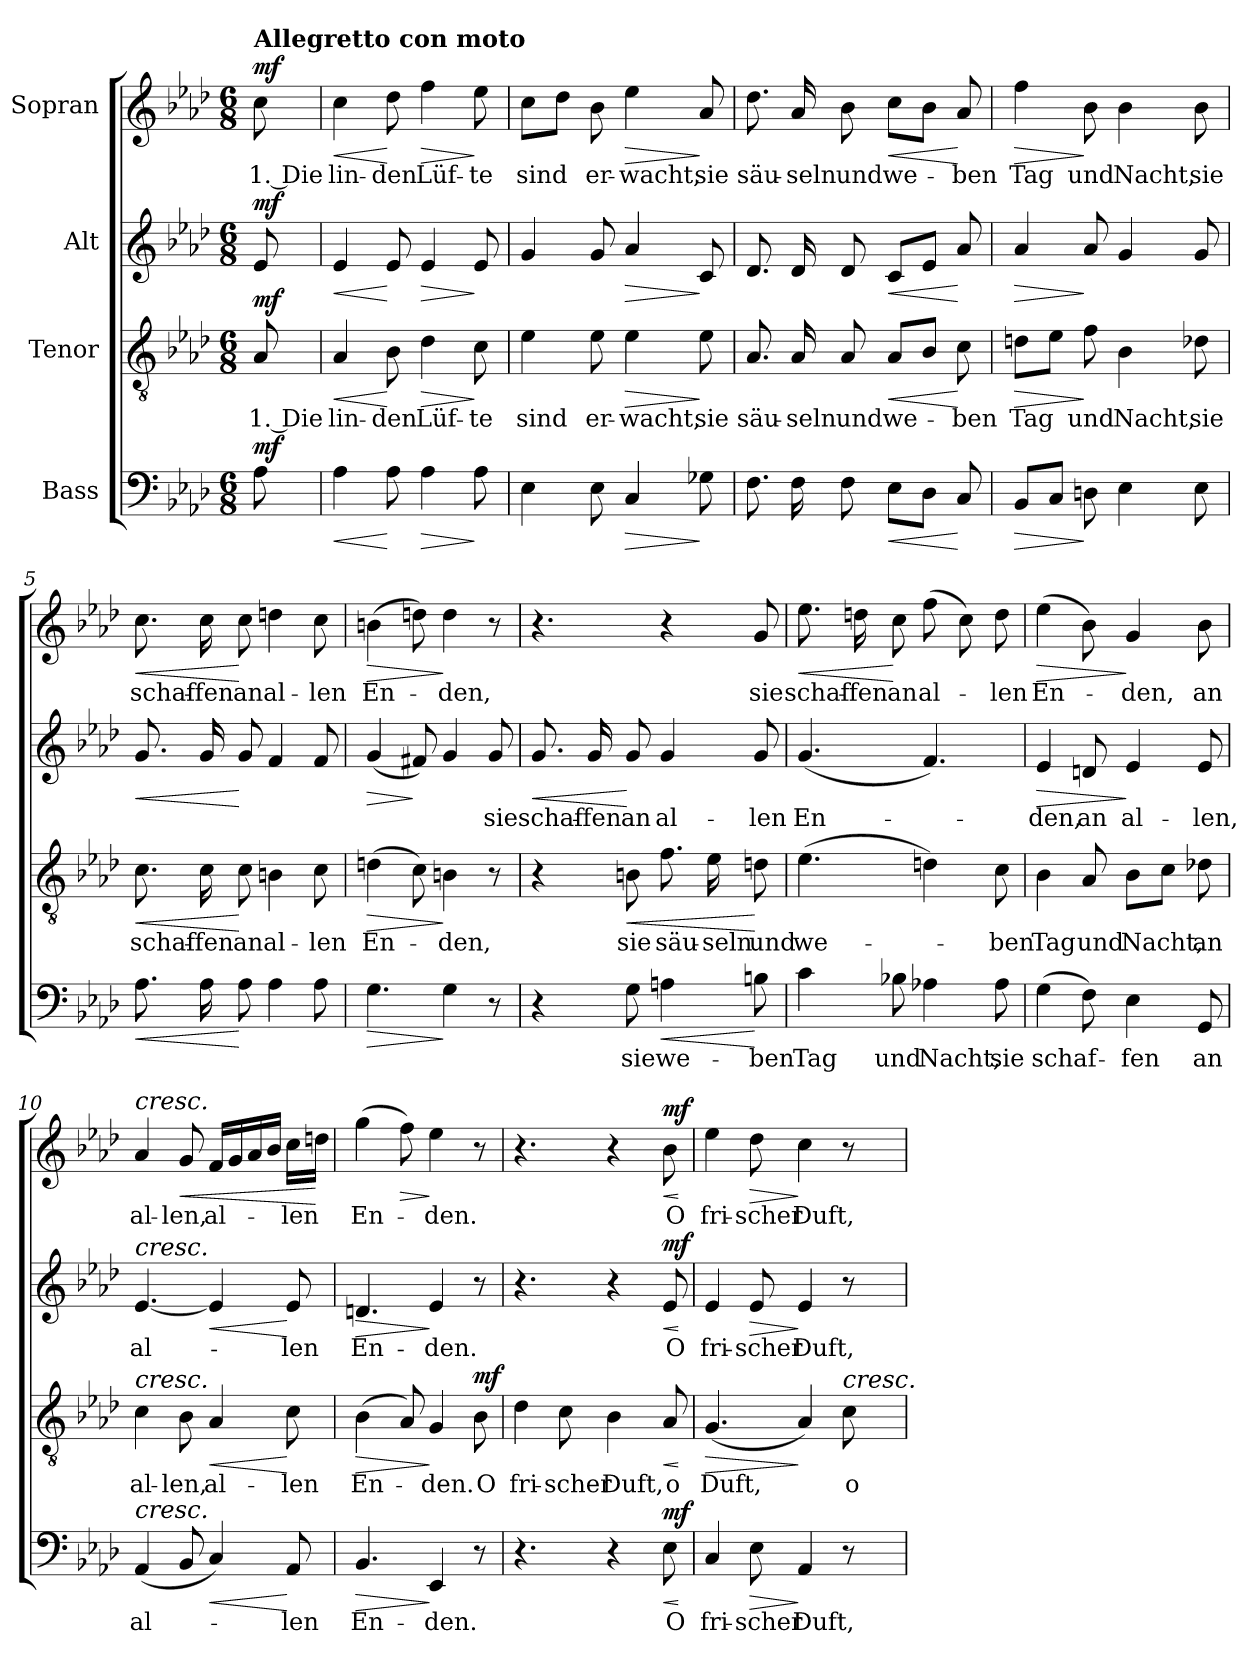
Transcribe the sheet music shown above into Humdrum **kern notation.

**kern	**text	**dynam	**kern	**text	**dynam	**kern	**text	**dynam	**kern	**text	**dynam
*part4	*part4	*part4	*part3	*part3	*part3	*part2	*part2	*part2	*part1	*part1	*part1
*staff4	*staff4	*staff4	*staff3	*staff3	*staff3	*staff2	*staff2	*staff2	*staff1	*staff1	*staff1
*I"Bass	*	*	*I"Tenor	*	*	*I"Alt	*	*	*I"Sopran	*	*
*clefF4	*	*	*clefGv2	*	*	*clefG2	*	*	*clefG2	*	*
*k[b-e-a-d-]	*	*	*k[b-e-a-d-]	*	*	*k[b-e-a-d-]	*	*	*k[b-e-a-d-]	*	*
*M6/8	*	*	*M6/8	*	*	*M6/8	*	*	*M6/8	*	*
=	=	=	=	=	=	=	=	=	=	=	=
!	!	!	!	!	!	!	!	!	!LO:TX:a:B:t=Allegretto con moto	!	!
!	!	!LO:DY:a	!	!LO:LY:b	!LO:DY:a	!	!	!LO:DY:a	!	!LO:LY:b	!LO:DY:a
8A-\	.	mf	8A-/	1. Die	mf	8e-/	.	mf	8cc\	1. Die	mf
=1	=1	=1	=1	=1	=1	=1	=1	=1	=1	=1	=1
!	!	!LO:HP:b	!	!LO:LY:b	!LO:HP:b	!	!	!LO:HP:b	!	!LO:LY:b	!LO:HP:b
4A-\	.	<	4A-/	lin-	<	4e-/	.	<	4cc\	lin-	<
!	!	!	!	!LO:LY:b	!	!	!	!	!	!LO:LY:b	!
8A-\	.	[	8B-\	-den	[	8e-/	.	[	8dd-\	-den	[
!	!	!LO:HP:b	!	!LO:LY:b	!LO:HP:b	!	!	!LO:HP:b	!	!LO:LY:b	!LO:HP:b
4A-\	.	>	4d-\	Lüf-	>	4e-/	.	>	4ff\	Lüf-	>
!	!	!	!	!LO:LY:b	!	!	!	!	!	!LO:LY:b	!
8A-\	.	]	8c\	-te	]	8e-/	.	]	8ee-\	-te	]
=2	=2	=2	=2	=2	=2	=2	=2	=2	=2	=2	=2
!	!	!	!	!LO:LY:b	!	!	!	!	!	!LO:LY:b	!
4E-\	.	.	4e-\	sind	.	4g/	.	.	8cc\L	sind	.
.	.	.	.	.	.	.	.	.	8dd-\J	.	.
!	!	!	!	!LO:LY:b	!	!	!	!	!	!LO:LY:b	!
8E-\	.	.	8e-\	er-	.	8g/	.	.	8b-\	er-	.
!	!	!LO:HP:b	!	!LO:LY:b	!LO:HP:b	!	!	!LO:HP:b	!	!LO:LY:b	!LO:HP:b
4C/	.	>	4e-\	-wacht,	>	4a-/	.	>	4ee-\	-wacht,	>
!	!	!	!	!LO:LY:b	!	!	!	!	!	!LO:LY:b	!
8G-X\	.	]	8e-\	sie	]	8c/	.	]	8a-/	sie	]
=3	=3	=3	=3	=3	=3	=3	=3	=3	=3	=3	=3
!	!	!	!	!LO:LY:b	!	!	!	!	!	!LO:LY:b	!
8.F\	.	.	8.A-/	säu-	.	8.d-/	.	.	8.dd-\	säu-	.
!	!	!	!	!LO:LY:b	!	!	!	!	!	!LO:LY:b	!
16F\	.	.	16A-/	-seln	.	16d-/	.	.	16a-/	-seln	.
!	!	!	!	!LO:LY:b	!	!	!	!	!	!LO:LY:b	!
8F\	.	.	8A-/	und	.	8d-/	.	.	8b-\	und	.
!	!	!LO:HP:b	!	!LO:LY:b	!LO:HP:b	!	!	!LO:HP:b	!	!LO:LY:b	!LO:HP:b
8E-\L	.	<	8A-/L	we-	<	8c/L	.	<	8cc\L	we-	<
8D-\J	.	.	8B-/J	.	.	8e-/J	.	.	8b-\J	.	.
!	!	!	!	!LO:LY:b	!	!	!	!	!	!LO:LY:b	!
8C/	.	[	8c\	-ben	[	8a-/	.	[	8a-/	-ben	[
!!LO:LB:g=z
=4	=4	=4	=4	=4	=4	=4	=4	=4	=4	=4	=4
!	!	!LO:HP:b	!	!LO:LY:b	!LO:HP:b	!	!	!LO:HP:b	!	!LO:LY:b	!LO:HP:b
8BB-/L	.	>	8dn\L	Tag	>	4a-/	.	>	4ff\	Tag	>
8C/J	.	.	8e-\J	.	.	.	.	.	.	.	.
!	!	!	!	!LO:LY:b	!	!	!	!	!	!LO:LY:b	!
8Dn\	.	]	8f\	und	]	8a-/	.	]	8b-\	und	]
!	!	!	!	!LO:LY:b	!	!	!	!	!	!LO:LY:b	!
4E-\	.	.	4B-\	Nacht,	.	4g/	.	.	4b-\	Nacht,	.
!	!	!	!	!LO:LY:b	!	!	!	!	!	!LO:LY:b	!
8E-\	.	.	8d-X\	sie	.	8g/	.	.	8b-\	sie	.
=5	=5	=5	=5	=5	=5	=5	=5	=5	=5	=5	=5
!	!	!LO:HP:b	!	!LO:LY:b	!LO:HP:b	!	!	!LO:HP:b	!	!LO:LY:b	!LO:HP:b
8.A-\	.	<	8.c\	schaf-	<	8.g/	.	<	8.cc\	schaf-	<
!	!	!	!	!LO:LY:b	!	!	!	!	!	!LO:LY:b	!
16A-\	.	.	16c\	-fen	.	16g/	.	.	16cc\	-fen	.
!	!	!	!	!LO:LY:b	!	!	!	!	!	!LO:LY:b	!
8A-\	.	[	8c\	an	[	8g/	.	[	8cc\	an	[
!	!	!	!	!LO:LY:b	!	!	!	!	!	!LO:LY:b	!
4A-\	.	.	4Bn\	al-	.	4f/	.	.	4ddn\	al-	.
!	!	!	!	!LO:LY:b	!	!	!	!	!	!LO:LY:b	!
8A-\	.	.	8c\	-len	.	8f/	.	.	8cc\	-len	.
=6	=6	=6	=6	=6	=6	=6	=6	=6	=6	=6	=6
!	!	!LO:HP:b	!	!LO:LY:b	!LO:HP:b	!	!	!LO:HP:b	!	!LO:LY:b	!LO:HP:b
4.G\	.	>	(4dn\	En-	>	(4g/	.	>	(4bn\	En-	>
.	.	.	8c\)	.	.	8f#X/)	.	]	8ddn\)	.	.
!	!	!	!	!LO:LY:b	!	!	!	!	!	!LO:LY:b	!
4G\	.	]	4Bn\	-den,	]	4g/	.	.	4dd\	-den,	]
!	!	!	!	!	!	!	!LO:LY:b	!	!	!	!
8r	.	.	8r	.	.	8g/	sie	.	8r	.	.
=7	=7	=7	=7	=7	=7	=7	=7	=7	=7	=7	=7
!	!	!	!	!	!	!	!LO:LY:b	!LO:HP:b	!	!	!
4r	.	.	4r	.	.	8.g/	schaf-	<	4.r	.	.
!	!	!	!	!	!	!	!LO:LY:b	!	!	!	!
.	.	.	.	.	.	16g/	-fen	.	.	.	.
!	!LO:LY:b	!	!	!LO:LY:b	!LO:HP:b	!	!LO:LY:b	!	!	!	!
8G\	sie	.	8Bn\	sie	<	8g/	an	[	.	.	.
!	!LO:LY:b	!LO:HP:b	!	!LO:LY:b	!	!	!LO:LY:b	!	!	!	!
4An\	we-	<	8.f\	säu-	.	4g/	al-	.	4r	.	.
!	!	!	!	!LO:LY:b	!	!	!	!	!	!	!
.	.	.	16e-\	-seln	.	.	.	.	.	.	.
!	!LO:LY:b	!	!	!LO:LY:b	!	!	!LO:LY:b	!	!	!LO:LY:b	!
8Bn\	-ben	[	8dn\	und	[	8g/	-len	.	8g/	sie	.
!!LO:LB:g=z
=8	=8	=8	=8	=8	=8	=8	=8	=8	=8	=8	=8
!	!LO:LY:b	!	!	!LO:LY:b	!	!	!LO:LY:b	!	!	!LO:LY:b	!LO:HP:b
4c\	Tag	.	(4.e-\	we-	.	(4.g/	En-	.	8.ee-\	schaf-	<
!	!	!	!	!	!	!	!	!	!	!LO:LY:b	!
.	.	.	.	.	.	.	.	.	16ddn\	-fen	.
!	!LO:LY:b	!	!	!	!	!	!	!	!	!LO:LY:b	!
8B-X\	und	.	.	.	.	.	.	.	8cc\	an	[
!	!LO:LY:b	!	!	!	!	!	!	!	!	!LO:LY:b	!
4A-X\	Nacht,	.	4dn\)	.	.	4.f/)	.	.	(8ff\	al-	.
.	.	.	.	.	.	.	.	.	8cc\)	.	.
!	!LO:LY:b	!	!	!LO:LY:b	!	!	!	!	!	!LO:LY:b	!
8A-\	sie	.	8c\	-ben	.	.	.	.	8dd\	-len	.
=9	=9	=9	=9	=9	=9	=9	=9	=9	=9	=9	=9
!	!LO:LY:b	!	!	!LO:LY:b	!	!	!LO:LY:b	!LO:HP:b	!	!LO:LY:b	!LO:HP:b
(4G\	schaf-	.	4B-\	Tag	.	4e-/	-den,	>	(4ee-\	En-	>
!	!	!	!	!LO:LY:b	!	!	!LO:LY:b	!	!	!	!
8F\)	.	.	8A-/	und	.	8dn/	an	.	8b-\)	.	.
!	!LO:LY:b	!	!	!LO:LY:b	!	!	!LO:LY:b	!	!	!LO:LY:b	!
4E-\	-fen	.	8B-\L	Nacht,	.	4e-/	al-	]	4g/	-den,	]
.	.	.	8c\J	.	.	.	.	.	.	.	.
!	!LO:LY:b	!	!	!LO:LY:b	!	!	!LO:LY:b	!	!	!LO:LY:b	!
8GG/	an	.	8d-X\	an	.	8e-/	-len,	.	8b-\	an	.
=10	=10	=10	=10	=10	=10	=10	=10	=10	=10	=10	=10
!	!	!	!	!	!	!	!	!	!LO:TX:a:i:t=cresc.	!	!
!	!	!	!	!	!	!LO:TX:a:i:t=cresc.	!	!	!	!	!
!	!	!	!LO:TX:a:i:t=cresc.	!	!	!	!	!	!	!	!
!LO:TX:a:i:t=cresc.	!	!	!	!	!	!	!	!	!	!	!
!	!LO:LY:b	!	!	!LO:LY:b	!	!	!LO:LY:b	!	!	!LO:LY:b	!
(4AA-/	al-	.	4c\	al-	.	[4.e-/	al-	.	4a-/	al-	.
!	!	!	!	!LO:LY:b	!	!	!	!	!	!LO:LY:b	!LO:HP:b
8BB-/	.	.	8B-\	-len,	.	.	.	.	8g/	-len,	<
!	!	!LO:HP:b	!	!LO:LY:b	!LO:HP:b	!	!	!LO:HP:b	!	!LO:LY:b	!
4C/)	.	<	4A-/	al-	<	4e-/]	.	<	16f/LL	al-	.
.	.	.	.	.	.	.	.	.	16g/	.	.
.	.	.	.	.	.	.	.	.	16a-/	.	.
.	.	.	.	.	.	.	.	.	16b-/JJ	.	.
!	!LO:LY:b	!	!	!LO:LY:b	!	!	!LO:LY:b	!	!	!LO:LY:b	!
8AA-/	-len	[	8c\	-len	[	8e-/	-len	[	16cc\LL	-len	.
.	.	.	.	.	.	.	.	.	16ddn\JJ	.	[
=11	=11	=11	=11	=11	=11	=11	=11	=11	=11	=11	=11
!	!LO:LY:b	!LO:HP:b	!	!LO:LY:b	!LO:HP:b	!	!LO:LY:b	!LO:HP:b	!	!LO:LY:b	!
4.BB-/	En-	>	(4B-\	En-	>	4.dn/	En-	>	(4gg\	En-	.
!	!	!	!	!	!	!	!	!	!	!	!LO:HP:b
.	.	.	8A-/)	.	.	.	.	.	8ff\)	.	>
!	!LO:LY:b	!	!	!LO:LY:b	!	!	!LO:LY:b	!	!	!LO:LY:b	!
4EE-/	-den.	]	4G/	-den.	]	4e-/	-den.	]	4ee-\	-den.	]
!	!	!	!	!LO:LY:b	!LO:DY:a	!	!	!	!	!	!
8r	.	.	8B-\	O	mf	8r	.	.	8r	.	.
!!LO:PB:g=z
=12	=12	=12	=12	=12	=12	=12	=12	=12	=12	=12	=12
!	!	!	!	!LO:LY:b	!	!	!	!	!	!	!
4.r	.	.	4d-\	fri-	.	4.r	.	.	4.r	.	.
!	!	!	!	!LO:LY:b	!	!	!	!	!	!	!
.	.	.	8c\	-scher	.	.	.	.	.	.	.
!	!	!	!	!LO:LY:b	!	!	!	!	!	!	!
4r	.	.	4B-\	Duft,	.	4r	.	.	4r	.	.
!	!LO:LY:b	!LO:HP:b	!	!LO:LY:b	!LO:HP:b	!	!LO:LY:b	!LO:HP:b	!	!LO:LY:b	!LO:HP:b
!	!	!LO:DY:n=1:a	!	!	!	!	!	!LO:DY:n=1:a	!	!	!LO:DY:n=1:a
8E-\	O	< mf	8A-/	o	<	8e-/	O	< mf	8b-\	O	< mf
.	.	[	.	.	[	.	.	[	.	.	[
=13	=13	=13	=13	=13	=13	=13	=13	=13	=13	=13	=13
!	!LO:LY:b	!	!	!LO:LY:b	!LO:HP:b	!	!LO:LY:b	!	!	!LO:LY:b	!
4C/	fri-	.	(4.G/	Duft,	>	4e-/	fri-	.	4ee-\	fri-	.
!	!LO:LY:b	!LO:HP:b	!	!	!	!	!LO:LY:b	!LO:HP:b	!	!LO:LY:b	!LO:HP:b
8E-\	-scher	>	.	.	.	8e-/	-scher	>	8dd-\	-scher	>
!	!LO:LY:b	!	!	!	!	!	!LO:LY:b	!	!	!LO:LY:b	!
4AA-/	Duft,	]	4A-/)	.	]	4e-/	Duft,	]	4cc\	Duft,	]
!	!	!	!LO:TX:a:i:t=cresc.	!	!	!	!	!	!	!	!
!	!	!	!	!LO:LY:b	!	!	!	!	!	!	!
8r	.	.	8c\	o	.	8r	.	.	8r	.	.
=	=	=	=	=	=	=	=	=	=	=	=
*-	*-	*-	*-	*-	*-	*-	*-	*-	*-	*-	*-
